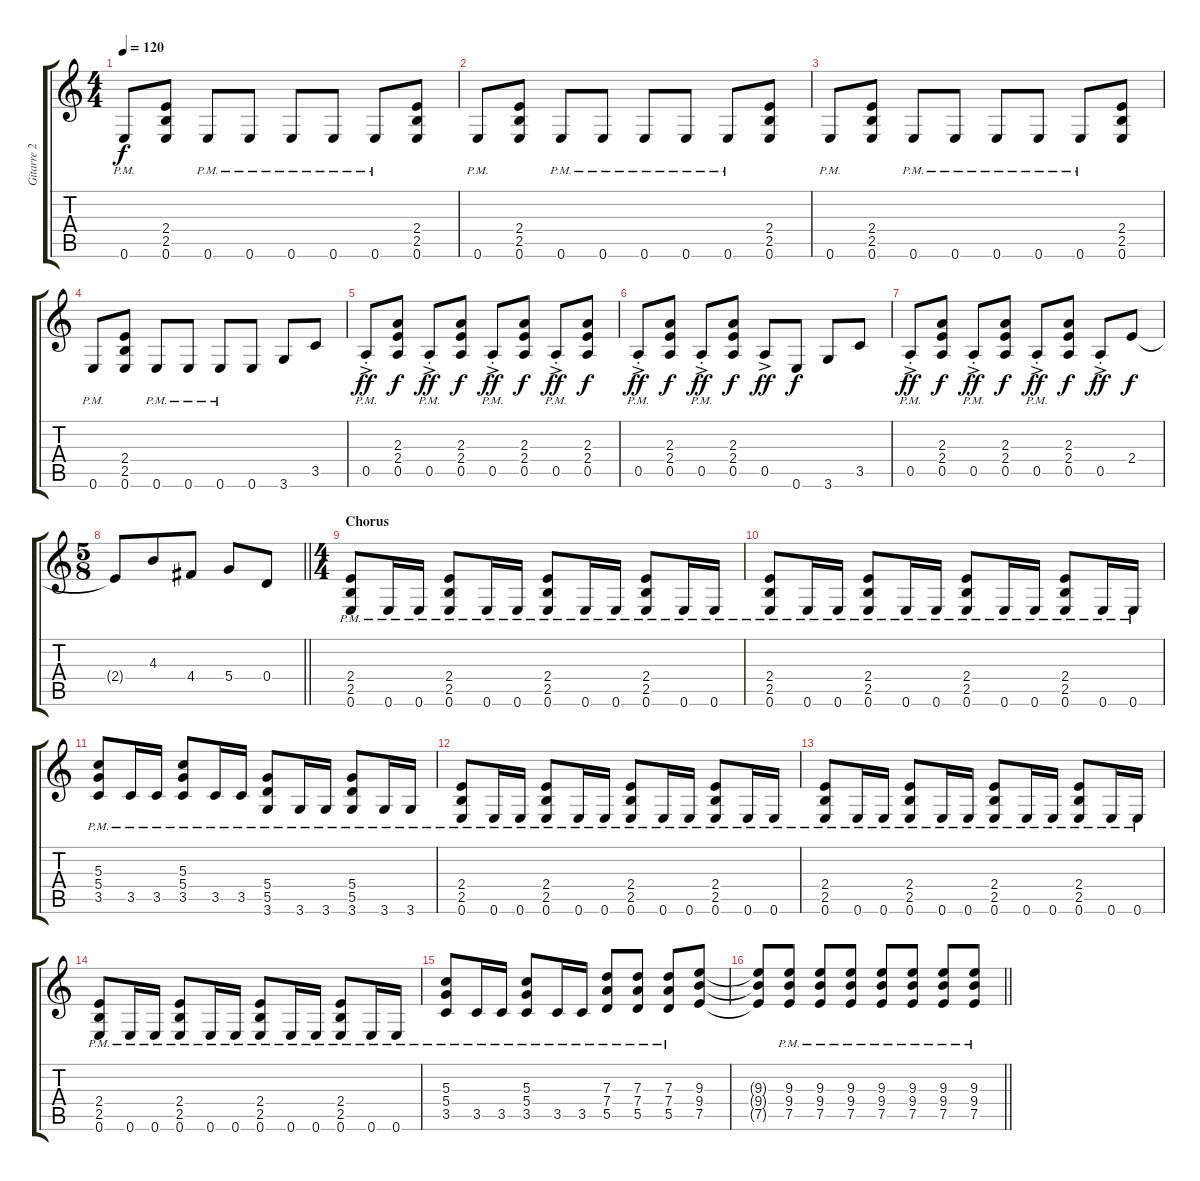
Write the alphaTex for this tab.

\track ("Gitarre 2" "Gitarre 2") {instrument overdrivenguitar}
\staff {score tabs}
\tuning (E4 B3 G3 D3 A2 E2) {hide}
\ts (4 4)
\tempo 120
\clef g2
\ks c
0.6{pm}.8{dy f} (2.4 2.5 0.6).8 0.6{pm}.8 0.6{pm}.8 0.6{pm}.8 0.6{pm}.8 0.6{pm}.8 (2.4 2.5 0.6).8 |
0.6{pm}.8 (2.4 2.5 0.6).8 0.6{pm}.8 0.6{pm}.8 0.6{pm}.8 0.6{pm}.8 0.6{pm}.8 (2.4 2.5 0.6).8 |
0.6{pm}.8 (2.4 2.5 0.6).8 0.6{pm}.8 0.6{pm}.8 0.6{pm}.8 0.6{pm}.8 0.6{pm}.8 (2.4 2.5 0.6).8 |
0.6{pm}.8 (2.4 2.5 0.6).8 0.6{pm}.8 0.6{pm}.8 0.6{pm}.8 0.6.8 3.6.8 3.5.8 |
0.5{ac pm st}.8{dy ff} (2.3 2.4 0.5).8{dy f} 0.5{ac pm st}.8{dy ff} (2.3 2.4 0.5).8{dy f} 0.5{ac pm st}.8{dy ff} (2.3 2.4 0.5).8{dy f} 0.5{ac pm st}.8{dy ff} (2.3 2.4 0.5).8{dy f} |
0.5{ac pm st}.8{dy ff} (2.3 2.4 0.5).8{dy f} 0.5{ac pm st}.8{dy ff} (2.3 2.4 0.5).8{dy f} 0.5{ac}.8{dy ff} 0.6.8{dy f} 3.6.8 3.5.8 |
0.5{ac pm st}.8{dy ff} (2.3 2.4 0.5).8{dy f} 0.5{ac pm st}.8{dy ff} (2.3 2.4 0.5).8{dy f} 0.5{ac pm st}.8{dy ff} (2.3 2.4 0.5).8{dy f} 0.5{ac st}.8{dy ff} 2.4.8{dy f} |
\ts (5 8)
\barLineRight lightlight
2.4{t}.8 4.3.8 4.4.8 5.4.8 0.4.8 |
\ts (4 4)
\section ("" "Chorus")
(2.4{pm} 2.5{pm} 0.6{pm}).8{balance 13} 0.6{pm}.16 0.6{pm}.16 (2.4{pm} 2.5{pm} 0.6{pm}).8 0.6{pm}.16 0.6{pm}.16 (2.4{pm} 2.5{pm} 0.6{pm}).8 0.6{pm}.16 0.6{pm}.16 (2.4{pm} 2.5{pm} 0.6{pm}).8 0.6{pm}.16 0.6{pm}.16 |
(2.4{pm} 2.5{pm} 0.6{pm}).8 0.6{pm}.16 0.6{pm}.16 (2.4{pm} 2.5{pm} 0.6{pm}).8 0.6{pm}.16 0.6{pm}.16 (2.4{pm} 2.5{pm} 0.6{pm}).8 0.6{pm}.16 0.6{pm}.16 (2.4{pm} 2.5{pm} 0.6{pm}).8 0.6{pm}.16 0.6{pm}.16 |
(5.3{pm} 5.4{pm} 3.5{pm}).8 3.5{pm}.16 3.5{pm}.16 (5.3{pm} 5.4{pm} 3.5{pm}).8 3.5{pm}.16 3.5{pm}.16 (5.4{pm} 5.5{pm} 3.6{pm}).8 3.6{pm}.16 3.6{pm}.16 (5.4{pm} 5.5{pm} 3.6{pm}).8 3.6{pm}.16 3.6{pm}.16 |
(2.4{pm} 2.5{pm} 0.6{pm}).8 0.6{pm}.16 0.6{pm}.16 (2.4{pm} 2.5{pm} 0.6{pm}).8 0.6{pm}.16 0.6{pm}.16 (2.4{pm} 2.5{pm} 0.6{pm}).8 0.6{pm}.16 0.6{pm}.16 (2.4{pm} 2.5{pm} 0.6{pm}).8 0.6{pm}.16 0.6{pm}.16 |
(2.4{pm} 2.5{pm} 0.6{pm}).8 0.6{pm}.16 0.6{pm}.16 (2.4{pm} 2.5{pm} 0.6{pm}).8 0.6{pm}.16 0.6{pm}.16 (2.4{pm} 2.5{pm} 0.6{pm}).8 0.6{pm}.16 0.6{pm}.16 (2.4{pm} 2.5{pm} 0.6{pm}).8 0.6{pm}.16 0.6{pm}.16 |
(2.4{pm} 2.5{pm} 0.6{pm}).8 0.6{pm}.16 0.6{pm}.16 (2.4{pm} 2.5{pm} 0.6{pm}).8 0.6{pm}.16 0.6{pm}.16 (2.4{pm} 2.5{pm} 0.6{pm}).8 0.6{pm}.16 0.6{pm}.16 (2.4{pm} 2.5{pm} 0.6{pm}).8 0.6{pm}.16 0.6{pm}.16 |
(5.3{pm} 5.4{pm} 3.5{pm}).8 3.5{pm}.16 3.5{pm}.16 (5.3{pm} 5.4{pm} 3.5{pm}).8 3.5{pm}.16 3.5{pm}.16 (7.3{pm} 7.4{pm} 5.5{pm}).8 (7.3{pm} 7.4{pm} 5.5{pm}).8 (7.3{pm} 7.4{pm} 5.5{pm}).8 (9.3 9.4 7.5).8 |
\barLineRight lightlight
(9.3{t} 9.4{t} 7.5{t}).8 (9.3{pm} 9.4{pm} 7.5{pm}).8 (9.3{pm} 9.4{pm} 7.5{pm}).8 (9.3{pm} 9.4{pm} 7.5{pm}).8 (9.3 9.4{pm} 7.5{pm}).8 (9.3 9.4{pm} 7.5{pm}).8 (9.3 9.4{pm} 7.5{pm}).8 (9.3 9.4{pm} 7.5{pm}).8
